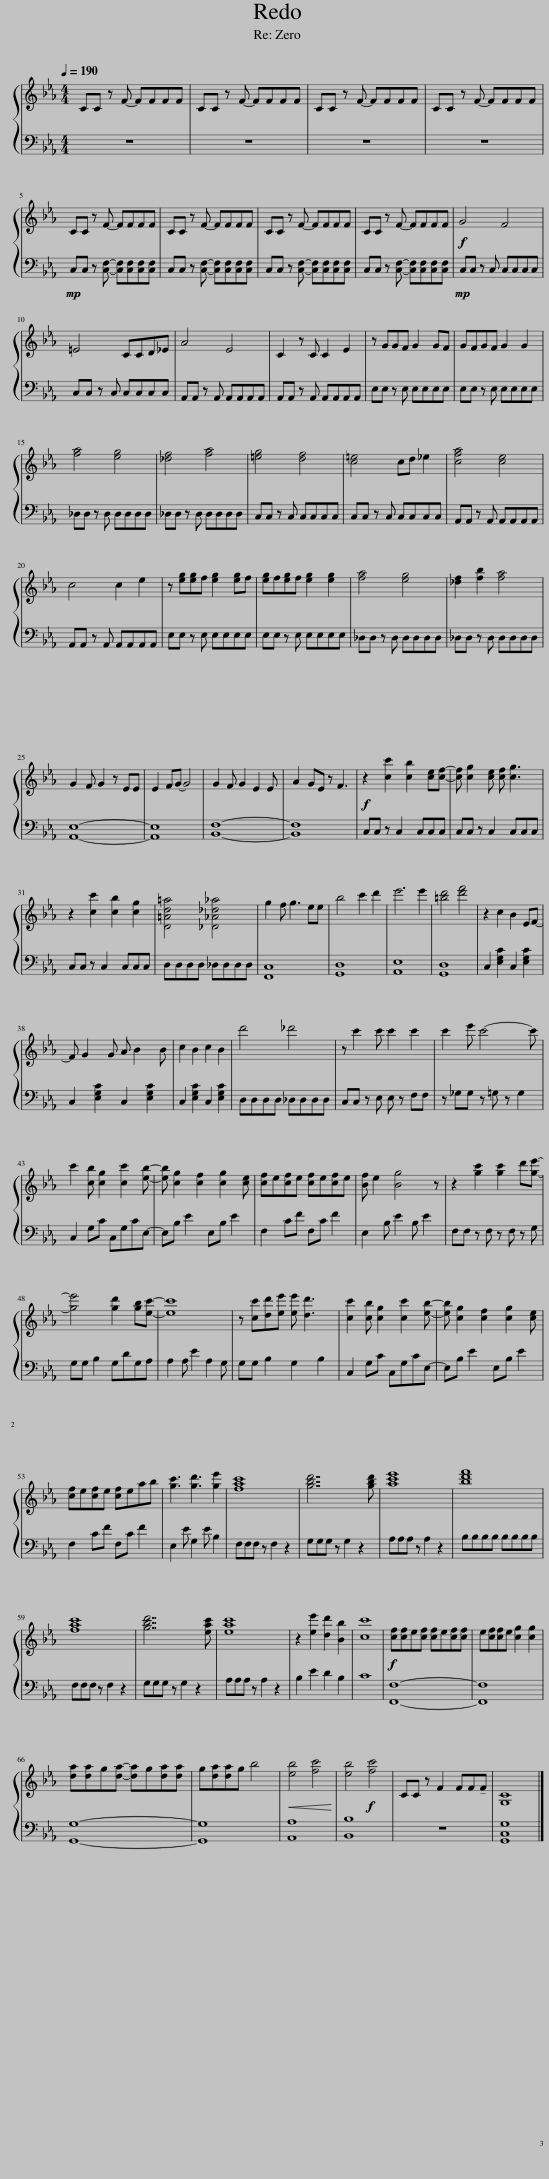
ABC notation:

X:1
%%score { 1 | 2 }
L:1/8
Q:1/4=190
M:4/4
I:linebreak $
K:Eb
V:1 treble
V:2 bass
V:1
 CC z F- FFFF | CC z F- FFFF | CC z F- FFFF | CC z F- FFFF |$ CC z F- FFFF | %5
 CC z F- FFFF | CC z F- FFFF | CC z F- FFFF |!f! G4 F4 |$ =E4 CCD_E | %10
 A4 E4 | C2 z C C2 E2 | z GGF G2 GF | GFGF G2 G2 |$ [fa]4 [eg]4 | %15
 [_df]4 [fa]4 | [=eg]4 [df]4 | [c=e]4 cd _e2 | [cfa]4 [ce]4 |$ c4 c2 e2 | %20
 z [eg][eg]f [eg]2 [eg]f | [eg]f[eg]f [eg]2 [eg]2 | [fa]4 [eg]4 | [_df]2 [fb]2 [fa]4 |$ G2 F G2 z EE | %25
 E2 FG- G4 | G2 F G2 E2 E | A2 GE z F3 |!f! z2 [cc']2 [cb]2 [ce][cf]- | [cf] [cg]2 [ce] [cf] [cg]3 |$ %30
 z2 [cc']2 [cb]2 [cg]2 | [D=Ad=a]4 [_D_A_d_a]4 | g2 f g3 ee | b4 c'2 d'2 | e'6 e'2 | %35
 [=bd']4 [d'f']4 | z2 c2 B2 EF- |$ F G2 G A B2 B | c2 B2 c2 B2 | d'4 _d'4 | %40
 z c'2 c' c'2 c'2 | c'2 e' c'4- c' |$ c'2 [cb] [cg]2 [cc']2 [eb]- | [eb] [cg]2 [cf]2 [cg]2 [ce] | [cf]e[cf]e [cf]e[cf]e | %45
 [Bf] e2 [Bg]4 z | z2 [gc']2 [gc']2 d'[ge']- |$ [ge']4 [gd']2 [gb][ec']- | [ec']8 | z [cc'][dd'][ee'] [ee'] [dd']3 | %50
 [cc']2 [cb] [cg]2 [cc']2 [eb]- | [eb] [cg]2 [cf]2 [cg]2 [ce] |$ [cf]e[cf]e [cf]eab | [gc']3 [gd']3 [ge']2 | [fac']8 | %55
 [gbd']7 [gbd'] | [ac'e']8 | [bd'f']8 |$ [fac']8 | [gbd']7 [eac'] | %60
 [eac']8 | z2 [ee']2 [dd']2 [Bb]2 | [cc']8 |!f! [cf][cf]e[cf] [cf]e[cf][cf] | e[cf][cf]e [cg]2 [cg]2 |$ %65
 [da][da]g[da]- [da]g[da][da] | g[da][da]g b4 |!<(! [eb]4 [fc']4!<)! | [eb]4!f! [fc']4 | CC z F2 FF!tenuto!F | %70
 [G,C]8 |] %71
V:2
 z8 | z8 | z8 | z8 |$!mp! C,C, z [C,F,]- [C,F,][C,F,][C,F,][C,F,] | %5
 C,C, z [C,F,]- [C,F,][C,F,][C,F,][C,F,] | C,C, z [C,F,]- [C,F,][C,F,][C,F,][C,F,] | C,C, z [C,F,]- [C,F,][C,F,][C,F,][C,F,] |!mp! C,C, z C, C,C,C,C, |$ C,C, z C, C,C,C,C, | %10
 A,,A,, z A,, A,,A,,A,,A,, | A,,A,, z A,, A,,A,,A,,A,, | E,E, z E, E,E,E,E, | E,E, z E, E,E,E,E, |$ _D,D, z D, D,D,D,D, | %15
 _D,D, z D, D,D,D,D, | C,C, z C, C,C,C,C, | C,C, z C, C,C,C,C, | A,,A,, z A,, A,,A,,A,,A,, |$ A,,A,, z A,, A,,A,,A,,A,, | %20
 E,E, z E, E,E,E,E, | E,E, z E, E,E,E,E, | _D,D, z D, D,D,D,D, | _D,D, z D, D,D,D,D, |$ [A,,E,]8- | %25
 [A,,E,]8 | [B,,F,]8- | [B,,F,]8 | C,C, z C,2 C,C,C, | C,C, z C,2 C,C,C, |$ %30
 C,C, z C,2 C,C,C, | D,D,D,D, _D,D,D,D, | [F,,C,]8 | [G,,D,]8 | [A,,E,]8 | %35
 [G,,D,]8 | C,2 [E,G,C]2 C,2 [E,G,C]2 |$ C,2 [E,G,C]2 C,2 [E,G,C]2 | C,2 [E,G,C]2 C,2 [E,G,C]2 | D,D,D,D, _D,D,D,D, | %40
 C,C, z E, E, z F,F, | z _G,G, z =G, z G,2 |$ C,2 G,C C,G,CE,- | E,B, E2 E,B, E2 | F,2 CF F,C F2 | %45
 E,2 B, E2 B, E2 | F,F, z F, z F, z G, |$ G,G, B,2 G,DG,A, | A,2 A, E2 A,2 G, | G,G, B,2 G,2 B,2 | %50
 C,2 G,C C,G,CE,- | E,B, E2 E,B, E2 |$ F,2 CF F,C F2 | E,2 E G,2 E B,2 | F,F,F, z F,2 z2 | %55
 G,G,G, z G,2 z2 | A,A,A, z A,2 z2 | B,B,B,B, B,B,B,B, |$ F,F,F, z F,2 z2 | G,G,G, z G,2 z2 | %60
 A,A,A, z A,2 z2 | B,2 E2 D2 B,2 | C8 | [F,,F,]8- | [F,,F,]8 |$ %65
 [G,,G,]8- | [G,,G,]8 | [A,,A,]8 | [B,,B,]8 | z8 | %70
 [G,,C,G,]8 |] %71
